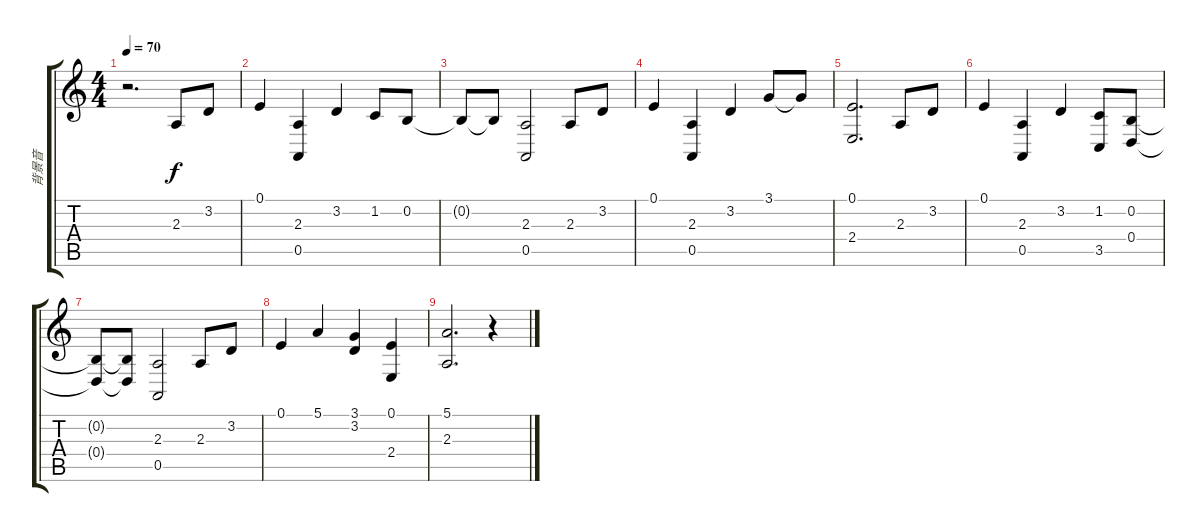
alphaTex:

\track ("背景音" "背景音") {instrument churchorgan}
\staff {score tabs}
\tuning (E4 B3 G3 D3 A2 E2) {hide}
\ts (4 4)
\tempo 70
\clef g2
\ks c
r.2{d dy f} 2.3.8 3.2.8 |
0.1.4 (2.3 0.5).4 3.2.4 1.2.8 0.2.8 |
0.2{t}.8 0.2{t}.8 (2.3 0.5).2 2.3.8 3.2.8 |
0.1.4 (2.3 0.5).4 3.2.4 3.1.8 3.1{t}.8 |
(0.1 2.4).2{d} 2.3.8 3.2.8 |
0.1.4 (2.3 0.5).4 3.2.4 (1.2 3.5).8 (0.2 0.4).8 |
(0.2{t} 0.4{t}).8 (0.2{t} 0.4{t}).8 (2.3 0.5).2 2.3.8 3.2.8 |
0.1.4 5.1.4 (3.1 3.2).4 (0.1 2.4).4 |
(5.1 2.3).2{d} r.4
